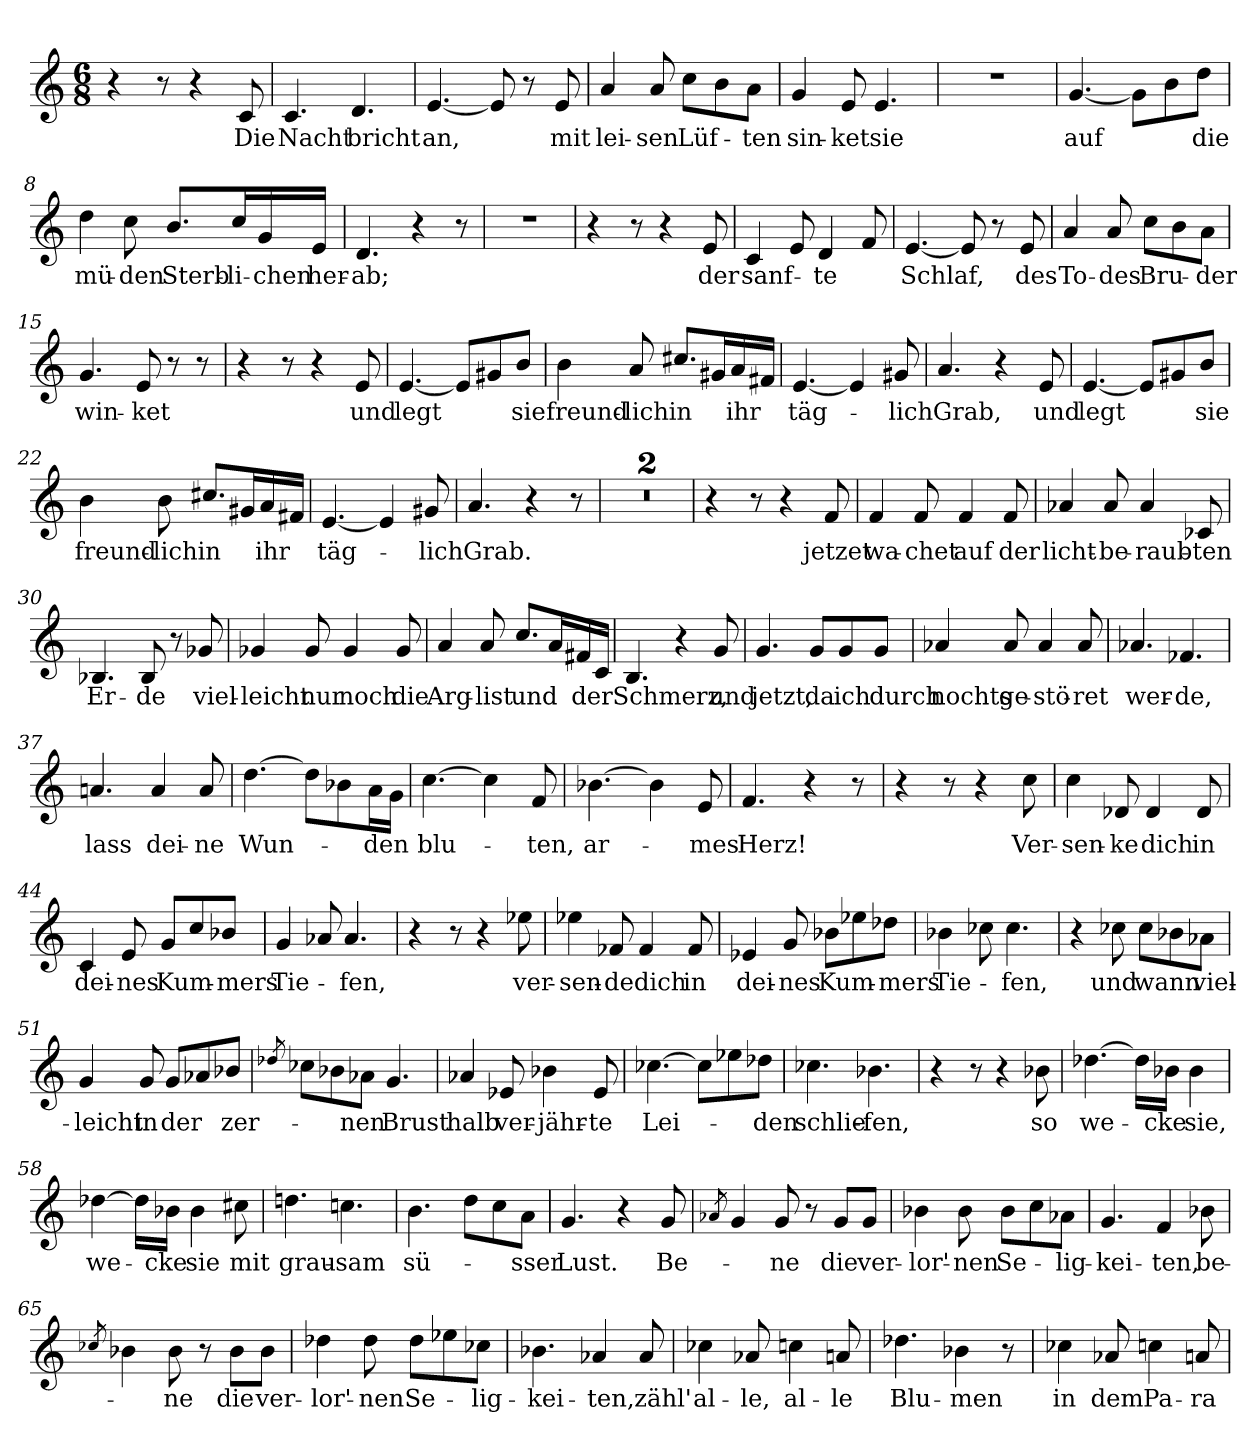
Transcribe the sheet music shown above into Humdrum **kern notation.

**kern	**text
*part1	*part1
*staff1	*staff1
*clefG2	*
*k[]	*
*M6/8	*
=1	=1
4r	.
8r	.
4r	.
!	!LO:LY:b
8c/	Die
=2	=2
!	!LO:LY:b
4.c/	Nacht
!	!LO:LY:b
4.d/	bricht
=3	=3
!	!LO:LY:b
[4.e/	an,
8e/]	.
8r	.
!	!LO:LY:b
8e/	mit
=4	=4
!	!LO:LY:b
4a/	lei-
!	!LO:LY:b
8a/	-sen
!	!LO:LY:b
8cc\L	Lüf-
8b\	.
!	!LO:LY:b
8a\J	-ten
=5	=5
!	!LO:LY:b
4g/	sin-
!	!LO:LY:b
8e/	-ket
!	!LO:LY:b
4.e/	sie
=6	=6
2.r	.
=7	=7
!	!LO:LY:b
[4.g/	auf
8g\L]	.
8b\	.
!	!LO:LY:b
8dd\J	die
=8	=8
!	!LO:LY:b
4dd\	mü-
!	!LO:LY:b
8cc\	-den
!	!LO:LY:b
8.b/L	Sterb-
!	!LO:LY:b
16cc/L	-li-
!	!LO:LY:b
16g/	-chen
!	!LO:LY:b
16e/JJ	her-
!!LO:LB:g=z
=9	=9
!	!LO:LY:b
4.d/	-ab;
4r	.
8r	.
=10	=10
2.r	.
=11	=11
4r	.
8r	.
4r	.
!	!LO:LY:b
8e/	der
=12	=12
!	!LO:LY:b
4c/	sanf-
8e/	.
!	!LO:LY:b
4d/	-te
8f/	.
=13	=13
!	!LO:LY:b
[4.e/	Schlaf,
8e/]	.
8r	.
!	!LO:LY:b
8e/	des
=14	=14
!	!LO:LY:b
4a/	To-
!	!LO:LY:b
8a/	-des
!	!LO:LY:b
8cc\L	Bru-
8b\	.
!	!LO:LY:b
8a\J	-der
=15	=15
!	!LO:LY:b
4.g/	win-
!	!LO:LY:b
8e/	-ket
8r	.
8r	.
=16	=16
4r	.
8r	.
4r	.
!	!LO:LY:b
8e/	und
=17	=17
!	!LO:LY:b
[4.e/	legt
8e/L]	.
8g#X/	.
!	!LO:LY:b
8b/J	sie
!!LO:LB:g=z
=18	=18
!	!LO:LY:b
4b\	freund-
!	!LO:LY:b
8a/	-lich
!	!LO:LY:b
8.cc#X/L	in
16g#X/L	.
!	!LO:LY:b
16a/	ihr
16f#X/JJ	.
=19	=19
!	!LO:LY:b
[4.e/	täg-
4e/]	.
!	!LO:LY:b
8g#X/	-lich
=20	=20
!	!LO:LY:b
4.a/	Grab,
4r	.
!	!LO:LY:b
8e/	und
=21	=21
!	!LO:LY:b
[4.e/	legt
8e/L]	.
8g#X/	.
!	!LO:LY:b
8b/J	sie
=22	=22
!	!LO:LY:b
4b\	freund-
!	!LO:LY:b
8b\	-lich
!	!LO:LY:b
8.cc#X/L	in
16g#X/L	.
!	!LO:LY:b
16a/	ihr
16f#X/JJ	.
=23	=23
!	!LO:LY:b
[4.e/	täg-
4e/]	.
!	!LO:LY:b
8g#X/	-lich
=24	=24
!	!LO:LY:b
4.a/	Grab.
4r	.
8r	.
=25	=25
2.r	.
!!LO:LB:g=z
=26	=26
2.r	.
=27	=27
4r	.
8r	.
4r	.
!	!LO:LY:b
8f/	jetzet
=28	=28
!	!LO:LY:b
4f/	wa-
!	!LO:LY:b
8f/	-chet
!	!LO:LY:b
4f/	auf
!	!LO:LY:b
8f/	der
=29	=29
!	!LO:LY:b
4a-X/	licht-
!	!LO:LY:b
8a-/	-be-
!	!LO:LY:b
4a-/	-raub-
!	!LO:LY:b
8c-X/	-ten
=30	=30
!	!LO:LY:b
4.B-X/	Er-
!	!LO:LY:b
8B-/	-de
8r	.
!	!LO:LY:b
8g-X/	viel-
=31	=31
!	!LO:LY:b
4g-X/	-leicht
!	!LO:LY:b
8g-/	nur
!	!LO:LY:b
4g-/	noch
!	!LO:LY:b
8g-/	die
=32	=32
!	!LO:LY:b
4a/	Arg-
!	!LO:LY:b
8a/	-list
!	!LO:LY:b
8.cc/L	und
16a/L	.
!	!LO:LY:b
16f#X/	der
16c/JJ	.
!!LO:LB:g=z
=33	=33
!	!LO:LY:b
4.B/	Schmerz,
4r	.
!	!LO:LY:b
8g/	und
=34	=34
!	!LO:LY:b
4.g/	jetzt,
!	!LO:LY:b
8g/L	da
!	!LO:LY:b
8g/	ich
!	!LO:LY:b
8g/J	durch
=35	=35
!	!LO:LY:b
4a-X/	nochts
!	!LO:LY:b
8a-/	ge-
!	!LO:LY:b
4a-/	-stö-
!	!LO:LY:b
8a-/	-ret
=36	=36
!	!LO:LY:b
4.a-X/	wer-
!	!LO:LY:b
4.f-X/	-de,
=37	=37
!	!LO:LY:b
4.an/	lass
!	!LO:LY:b
4a/	dei-
!	!LO:LY:b
8a/	-ne
=38	=38
!	!LO:LY:b
[4.dd\	Wun-
8dd\L]	.
8b-X\	.
!	!LO:LY:b
16a\L	-den
16g\JJ	.
=39	=39
!	!LO:LY:b
[4.cc\	blu-
4cc\]	.
!	!LO:LY:b
8f/	-ten,
=40	=40
!	!LO:LY:b
[4.b-X\	ar-
4b-\]	.
!	!LO:LY:b
8e/	-mes
=41	=41
!	!LO:LY:b
4.f/	Herz!
4r	.
8r	.
!!LO:LB:g=z
=42	=42
4r	.
8r	.
4r	.
!	!LO:LY:b
8cc\	Ver-
=43	=43
!	!LO:LY:b
4cc\	-sen-
!	!LO:LY:b
8d-X/	-ke
!	!LO:LY:b
4d-/	dich
!	!LO:LY:b
8d-/	in
=44	=44
!	!LO:LY:b
4c/	dei-
!	!LO:LY:b
8e/	-nes
!	!LO:LY:b
8g/L	Kum-
8cc/	.
!	!LO:LY:b
8b-X/J	-mers
=45	=45
!	!LO:LY:b
4g/	Tie-
8a-X/	.
!	!LO:LY:b
4.a-/	-fen,
=46	=46
4r	.
8r	.
4r	.
!	!LO:LY:b
8ee-X\	ver-
=47	=47
!	!LO:LY:b
4ee-X\	-sen-
!	!LO:LY:b
8f-X/	-de
!	!LO:LY:b
4f-/	dich
!	!LO:LY:b
8f-/	in
=48	=48
!	!LO:LY:b
4e-X/	dei-
!	!LO:LY:b
8g/	-nes
!	!LO:LY:b
8b-X\L	Kum-
8ee-X\	.
!	!LO:LY:b
8dd-X\J	-mers
=49	=49
!	!LO:LY:b
4b-X\	Tie-
8cc-X\	.
!	!LO:LY:b
4.cc-\	-fen,
!!LO:LB:g=z
=50	=50
4r	.
!	!LO:LY:b
8cc-X\	und
!	!LO:LY:b
8cc-\L	wann
8b-X\	.
!	!LO:LY:b
8a-X\J	viel-
=51	=51
!	!LO:LY:b
4g/	-leicht
!	!LO:LY:b
8g/	in
!	!LO:LY:b
8g/L	der
8a-X/	.
!	!LO:LY:b
8b-X/J	zer-
=52	=52
8qdd-X/	.
8cc-X\L	.
8b-X\	.
!	!LO:LY:b
8a-X\J	-nen
!	!LO:LY:b
4.g/	Brust
=53	=53
!	!LO:LY:b
4a-X/	halb
!	!LO:LY:b
8e-X/	ver-
!	!LO:LY:b
4b-X\	-jähr-
!	!LO:LY:b
8e-/	-te
=54	=54
!	!LO:LY:b
[4.cc-X\	Lei-
8cc-\L]	.
8ee-X\	.
!	!LO:LY:b
8dd-X\J	-den
=55	=55
!	!LO:LY:b
4.cc-X\	schlie-
!	!LO:LY:b
4.b-X\	-fen,
=56	=56
4r	.
8r	.
4r	.
!	!LO:LY:b
8b-X\	so
!!LO:LB:g=z
=57	=57
!	!LO:LY:b
[4.dd-X\	we-
16dd-\LL]	.
!	!LO:LY:b
16b-X\JJ	-cke
!	!LO:LY:b
4b-\	sie,
=58	=58
!	!LO:LY:b
[4dd-X\	we-
16dd-\LL]	.
!	!LO:LY:b
16b-X\JJ	-cke
!	!LO:LY:b
4b-\	sie
!	!LO:LY:b
8cc#X\	mit
=59	=59
!	!LO:LY:b
4.ddn\	grau-
!	!LO:LY:b
4.ccn\	-sam
=60	=60
!	!LO:LY:b
4.b\	sü-
8dd\L	.
8cc\	.
!	!LO:LY:b
8a\J	-sser
=61	=61
!	!LO:LY:b
4.g/	Lust.
4r	.
!	!LO:LY:b
8g/	Be-
=62	=62
8qa-X/	.
4g/	.
!	!LO:LY:b
8g/	-ne
8r	.
!	!LO:LY:b
8g/L	die
!	!LO:LY:b
8g/J	ver-
=63	=63
!	!LO:LY:b
4b-X\	-lor'-
!	!LO:LY:b
8b-\	-nen
!	!LO:LY:b
8b-\L	Se-
8cc\	.
!	!LO:LY:b
8a-X\J	-lig-
=64	=64
!	!LO:LY:b
4.g/	-kei-
!	!LO:LY:b
4f/	-ten,
!	!LO:LY:b
8b-X\	be-
!!LO:LB:g=z
=65	=65
8qcc-X/	.
4b-X\	.
!	!LO:LY:b
8b-\	-ne
8r	.
!	!LO:LY:b
8b-\L	die
!	!LO:LY:b
8b-\J	ver-
=66	=66
!	!LO:LY:b
4dd-X\	-lor'-
!	!LO:LY:b
8dd-\	-nen
!	!LO:LY:b
8dd-\L	Se-
8ee-X\	.
!	!LO:LY:b
8cc-X\J	-lig-
=67	=67
!	!LO:LY:b
4.b-X\	-kei-
!	!LO:LY:b
4a-X/	-ten,
!	!LO:LY:b
8a-/	zähl'
=68	=68
!	!LO:LY:b
4cc-X\	al-
!	!LO:LY:b
8a-X/	-le,
!	!LO:LY:b
4ccn\	al-
!	!LO:LY:b
8an/	-le
=69	=69
!	!LO:LY:b
4.dd-X\	Blu-
!	!LO:LY:b
4b-X\	-men
8r	.
=70	=70
!	!LO:LY:b
4cc-X\	in
!	!LO:LY:b
8a-X/	dem
!	!LO:LY:b
4ccn\	Pa-
!	!LO:LY:b
8an/	-ra-
=	=
*-	*-
